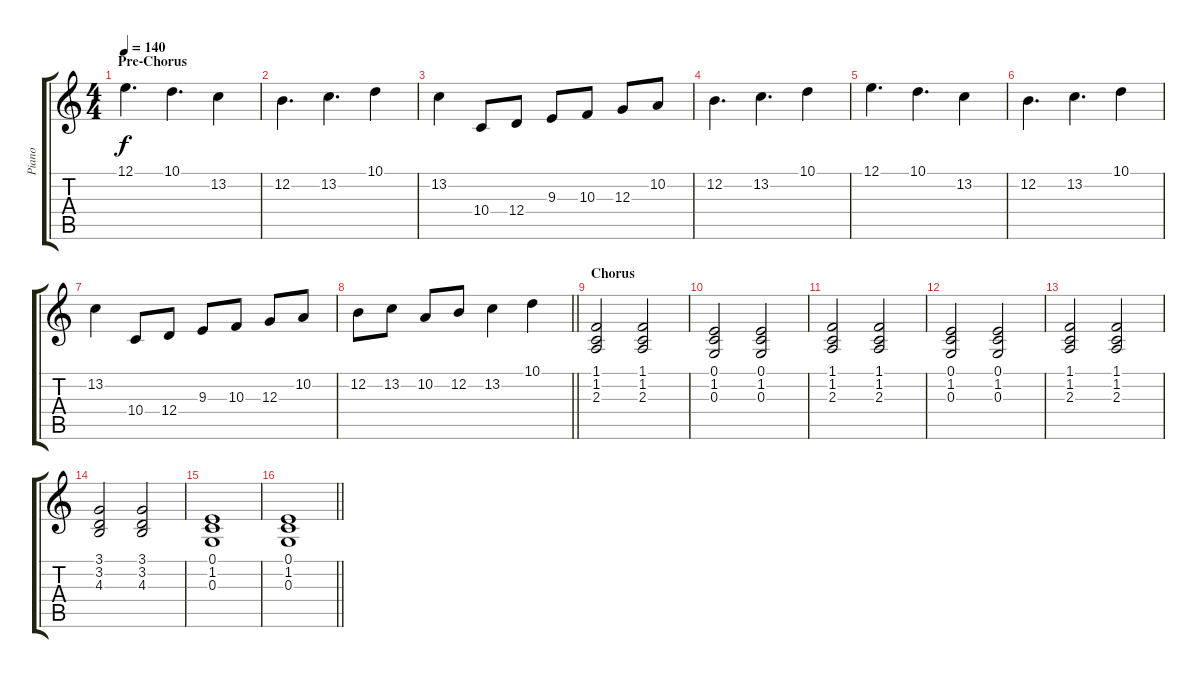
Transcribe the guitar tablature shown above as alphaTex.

\track ("Piano" "Piano") {instrument acousticgrandpiano}
\staff {score tabs}
\tuning (E4 B3 G3 D3 A2 E2) {hide}
\ts (4 4)
\section ("" "Pre-Chorus")
\tempo 140
\clef g2
\ks c
12.1.4{d dy f} 10.1.4{d} 13.2.4 |
12.2.4{d} 13.2.4{d} 10.1.4 |
13.2.4 10.4.8 12.4.8 9.3.8 10.3.8 12.3.8 10.2.8 |
12.2.4{d} 13.2.4{d} 10.1.4 |
12.1.4{d} 10.1.4{d} 13.2.4 |
12.2.4{d} 13.2.4{d} 10.1.4 |
13.2.4 10.4.8 12.4.8 9.3.8 10.3.8 12.3.8 10.2.8 |
\barLineRight lightlight
12.2.8 13.2.8 10.2.8 12.2.8 13.2.4 10.1.4 |
\section ("" "Chorus")
(1.1 1.2 2.3).2 (1.1 1.2 2.3).2 |
(0.1 1.2 0.3).2 (0.1 1.2 0.3).2 |
(1.1 1.2 2.3).2 (1.1 1.2 2.3).2 |
(0.1 1.2 0.3).2 (0.1 1.2 0.3).2 |
(1.1 1.2 2.3).2 (1.1 1.2 2.3).2 |
(3.1 3.2 4.3).2 (3.1 3.2 4.3).2 |
(0.1 1.2 0.3).1 |
\barLineRight lightlight
(0.1 1.2 0.3).1
